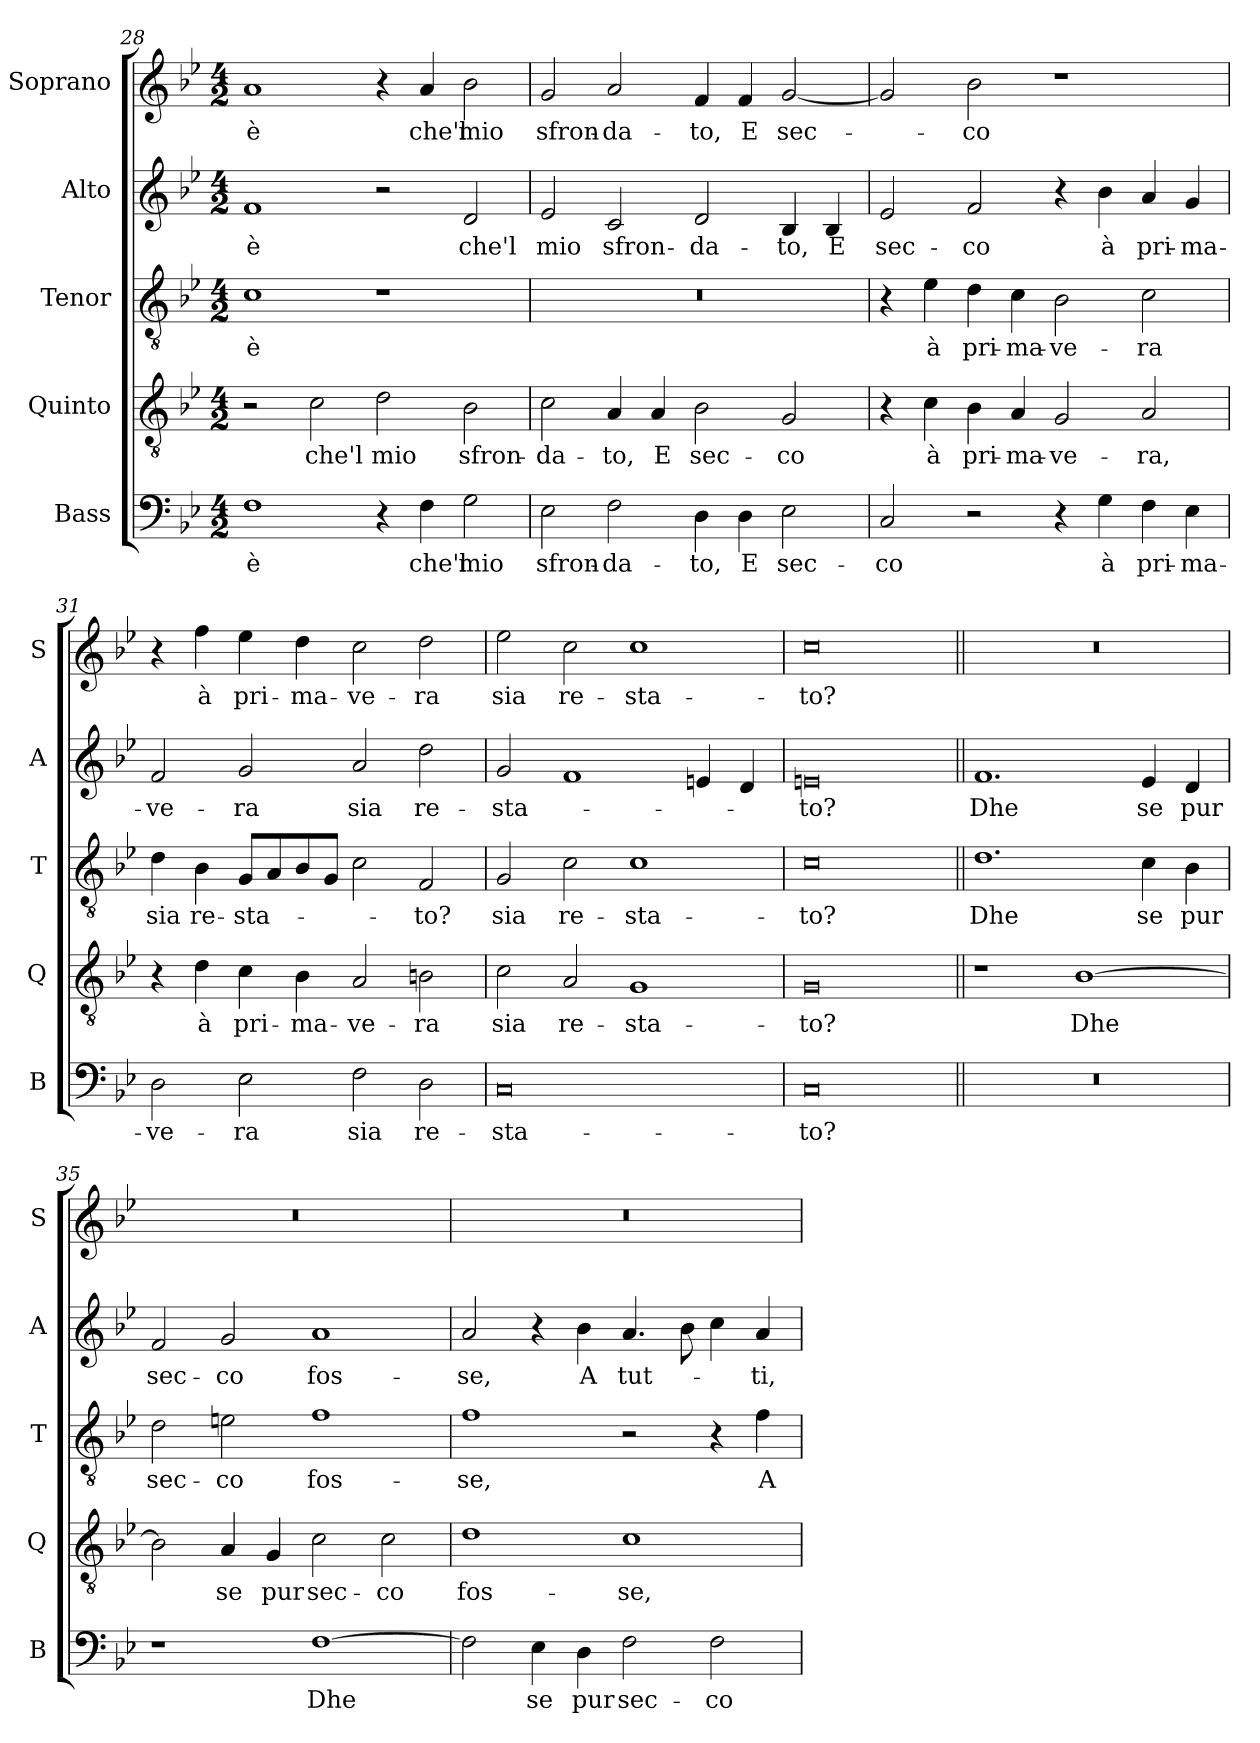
**kern	**text	**kern	**text	**kern	**text	**kern	**text	**kern	**text
*part5	*part5	*part4	*part4	*part3	*part3	*part2	*part2	*part1	*part1
*staff5	*staff5	*staff4	*staff4	*staff3	*staff3	*staff2	*staff2	*staff1	*staff1
*I"Bass	*	*I"Quinto	*	*I"Tenor	*	*I"Alto	*	*I"Soprano	*
*I'B	*	*I'Q	*	*I'T	*	*I'A	*	*I'S	*
!!LO:PB:g=z
*clefF4	*	*clefGv2	*	*clefGv2	*	*clefG2	*	*clefG2	*
*k[b-e-]	*	*k[b-e-]	*	*k[b-e-]	*	*k[b-e-]	*	*k[b-e-]	*
*B-:	*	*B-:	*	*B-:	*	*B-:	*	*B-:	*
*M4/2	*	*M4/2	*	*M4/2	*	*M4/2	*	*M4/2	*
=28	=28	=28	=28	=28	=28	=28	=28	=28	=28
!	!LO:LY:b	!	!	!	!LO:LY:b	!	!LO:LY:b	!	!LO:LY:b
1F	è	2r	.	1c	è	1f	è	1a	è
!	!	!	!LO:LY:b	!	!	!	!	!	!
.	.	2c\	che'l	.	.	.	.	.	.
!	!	!	!LO:LY:b	!	!	!	!	!	!
4r	.	2d\	mio	1r	.	2r	.	4r	.
!	!LO:LY:b	!	!	!	!	!	!	!	!LO:LY:b
4F\	che'l	.	.	.	.	.	.	4a/	che'l
!	!LO:LY:b	!	!LO:LY:b	!	!	!	!LO:LY:b	!	!LO:LY:b
2G\	mio	2B-\	sfron-	.	.	2d/	che'l	2b-\	mio
=29	=29	=29	=29	=29	=29	=29	=29	=29	=29
!	!LO:LY:b	!	!LO:LY:b	!	!	!	!LO:LY:b	!	!LO:LY:b
2E-\	sfron-	2c\	-da-	0r	.	2e-/	mio	2g/	sfron-
!	!LO:LY:b	!	!LO:LY:b	!	!	!	!LO:LY:b	!	!LO:LY:b
2F\	-da-	4A/	-to,	.	.	2c/	sfron-	2a/	-da-
!	!	!	!LO:LY:b	!	!	!	!	!	!
.	.	4A/	E	.	.	.	.	.	.
!	!LO:LY:b	!	!LO:LY:b	!	!	!	!LO:LY:b	!	!LO:LY:b
4D\	-to,	2B-\	sec-	.	.	2d/	-da-	4f/	-to,
!	!LO:LY:b	!	!	!	!	!	!	!	!LO:LY:b
4D\	E	.	.	.	.	.	.	4f/	E
!	!LO:LY:b	!	!LO:LY:b	!	!	!	!LO:LY:b	!	!LO:LY:b
2E-\	sec-	2G/	-co	.	.	4B-/	-to,	[2g/	sec-
!	!	!	!	!	!	!	!LO:LY:b	!	!
.	.	.	.	.	.	4B-/	E	.	.
=30	=30	=30	=30	=30	=30	=30	=30	=30	=30
!	!LO:LY:b	!	!	!	!	!	!LO:LY:b	!	!
2C/	-co	4r	.	4r	.	2e-/	sec-	2g/]	.
!	!	!	!LO:LY:b	!	!LO:LY:b	!	!	!	!
.	.	4c\	à	4e-\	à	.	.	.	.
!	!	!	!LO:LY:b	!	!LO:LY:b	!	!LO:LY:b	!	!LO:LY:b
2r	.	4B-\	pri-	4d\	pri-	2f/	-co	2b-\	-co
!	!	!	!LO:LY:b	!	!LO:LY:b	!	!	!	!
.	.	4A/	-ma-	4c\	-ma-	.	.	.	.
!	!	!	!LO:LY:b	!	!LO:LY:b	!	!	!	!
4r	.	2G/	-ve-	2B-\	-ve-	4r	.	1r	.
!	!LO:LY:b	!	!	!	!	!	!LO:LY:b	!	!
4G\	à	.	.	.	.	4b-\	à	.	.
!	!LO:LY:b	!	!LO:LY:b	!	!LO:LY:b	!	!LO:LY:b	!	!
4F\	pri-	2A/	-ra,	2c\	-ra	4a/	pri-	.	.
!	!LO:LY:b	!	!	!	!	!	!LO:LY:b	!	!
4E-\	-ma-	.	.	.	.	4g/	-ma-	.	.
!!LO:LB:g=z
=31	=31	=31	=31	=31	=31	=31	=31	=31	=31
!	!LO:LY:b	!	!	!	!LO:LY:b	!	!LO:LY:b	!	!
2D\	-ve-	4r	.	4d\	sia	2f/	-ve-	4r	.
!	!	!	!LO:LY:b	!	!LO:LY:b	!	!	!	!LO:LY:b
.	.	4d\	à	4B-\	re-	.	.	4ff\	à
!	!LO:LY:b	!	!LO:LY:b	!	!LO:LY:b	!	!LO:LY:b	!	!LO:LY:b
2E-\	-ra	4c\	pri-	8G/L	-sta-	2g/	-ra	4ee-\	pri-
.	.	.	.	8A/	.	.	.	.	.
!	!	!	!LO:LY:b	!	!	!	!	!	!LO:LY:b
.	.	4B-\	-ma-	8B-/	.	.	.	4dd\	-ma-
.	.	.	.	8G/J	.	.	.	.	.
!	!LO:LY:b	!	!LO:LY:b	!	!	!	!LO:LY:b	!	!LO:LY:b
2F\	sia	2A/	-ve-	2c\	.	2a/	sia	2cc\	-ve-
!	!LO:LY:b	!	!LO:LY:b	!	!LO:LY:b	!	!LO:LY:b	!	!LO:LY:b
2D\	re-	2Bn\	-ra	2F/	-to?	2dd\	re-	2dd\	-ra
=32	=32	=32	=32	=32	=32	=32	=32	=32	=32
!	!LO:LY:b	!	!LO:LY:b	!	!LO:LY:b	!	!LO:LY:b	!	!LO:LY:b
0C	-sta-	2c\	sia	2G/	sia	2g/	-sta-	2ee-\	sia
!	!	!	!LO:LY:b	!	!LO:LY:b	!	!	!	!LO:LY:b
.	.	2A/	re-	2c\	re-	1f	.	2cc\	re-
!	!	!	!LO:LY:b	!	!LO:LY:b	!	!	!	!LO:LY:b
.	.	1G	-sta-	1c	-sta-	.	.	1cc	-sta-
.	.	.	.	.	.	4en/	.	.	.
.	.	.	.	.	.	4d/	.	.	.
=33	=33	=33	=33	=33	=33	=33	=33	=33	=33
!	!LO:LY:b	!	!LO:LY:b	!	!LO:LY:b	!	!LO:LY:b	!	!LO:LY:b
0C	-to?	0G	-to?	0c	-to?	0en	-to?	0cc	-to?
=34||	=34||	=34||	=34||	=34||	=34||	=34||	=34||	=34||	=34||
!	!	!	!	!	!LO:LY:b	!	!LO:LY:b	!	!
0r	.	1r	.	1.d	Dhe	1.f	Dhe	0r	.
!	!	!	!LO:LY:b	!	!	!	!	!	!
.	.	[1B-	Dhe	.	.	.	.	.	.
!	!	!	!	!	!LO:LY:b	!	!LO:LY:b	!	!
.	.	.	.	4c\	se	4e-/	se	.	.
!	!	!	!	!	!LO:LY:b	!	!LO:LY:b	!	!
.	.	.	.	4B-\	pur	4d/	pur	.	.
!!LO:LB:g=z
=35	=35	=35	=35	=35	=35	=35	=35	=35	=35
!	!	!	!	!	!LO:LY:b	!	!LO:LY:b	!	!
1r	.	2B-\]	.	2d\	sec-	2f/	sec-	0r	.
!	!	!	!LO:LY:b	!	!LO:LY:b	!	!LO:LY:b	!	!
.	.	4A/	se	2en\	-co	2g/	-co	.	.
!	!	!	!LO:LY:b	!	!	!	!	!	!
.	.	4G/	pur	.	.	.	.	.	.
!	!LO:LY:b	!	!LO:LY:b	!	!LO:LY:b	!	!LO:LY:b	!	!
[1F	Dhe	2c\	sec-	1f	fos-	1a	fos-	.	.
!	!	!	!LO:LY:b	!	!	!	!	!	!
.	.	2c\	-co	.	.	.	.	.	.
=36	=36	=36	=36	=36	=36	=36	=36	=36	=36
!	!	!	!LO:LY:b	!	!LO:LY:b	!	!LO:LY:b	!	!
2F\]	.	1d	fos-	1f	-se,	2a/	-se,	0r	.
!	!LO:LY:b	!	!	!	!	!	!	!	!
4E-\	se	.	.	.	.	4r	.	.	.
!	!LO:LY:b	!	!	!	!	!	!LO:LY:b	!	!
4D\	pur	.	.	.	.	4b-\	A	.	.
!	!LO:LY:b	!	!LO:LY:b	!	!	!	!LO:LY:b	!	!
2F\	sec-	1c	-se,	2r	.	4.a/	tut-	.	.
.	.	.	.	.	.	8b-\	.	.	.
!	!LO:LY:b	!	!	!	!	!	!	!	!
2F\	-co	.	.	4r	.	4cc\	.	.	.
!	!	!	!	!	!LO:LY:b	!	!LO:LY:b	!	!
.	.	.	.	4f\	A	4a/	-ti,	.	.
=	=	=	=	=	=	=	=	=	=
*-	*-	*-	*-	*-	*-	*-	*-	*-	*-
